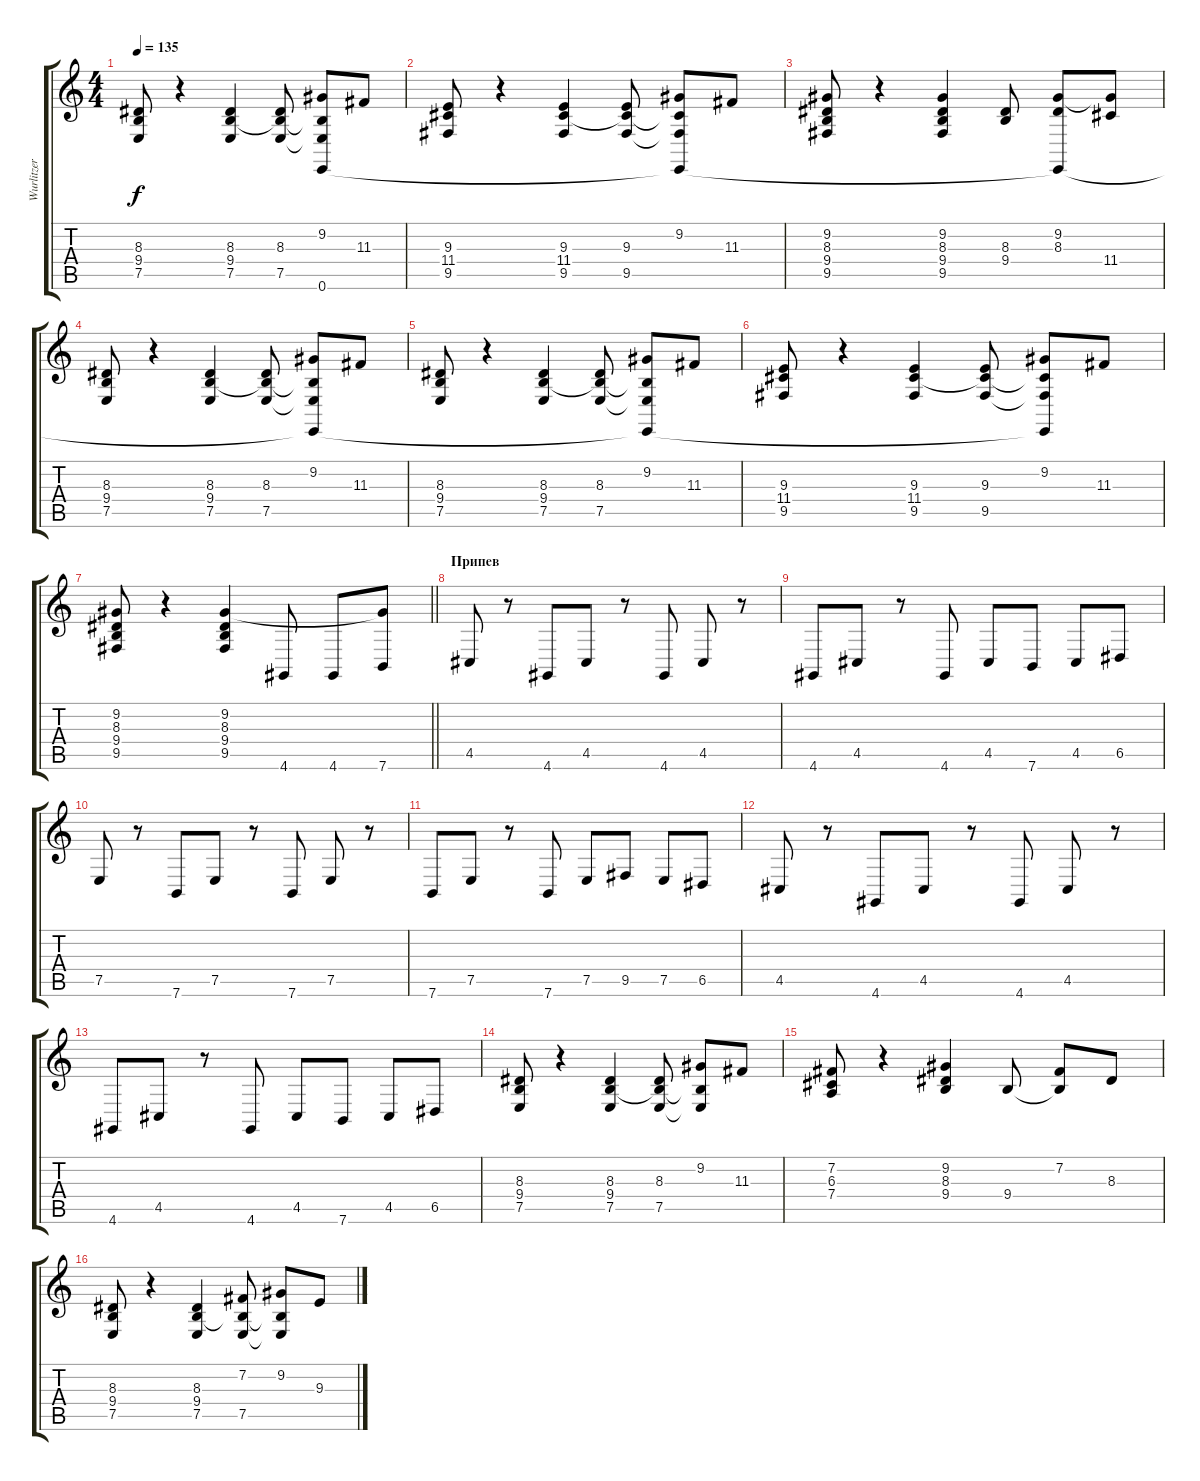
\track ("Wurlitzer" "Wurlitzer") {instrument electricpiano2}
\staff {score tabs}
\tuning (E4 B3 G3 D3 A2 E2) {hide}
\ts (4 4)
\tempo 135
\clef g2
\ks c
(8.3 9.4 7.5).8{dy f} r.4 (8.3 9.4 7.5).4 (8.3 9.4{t} 7.5).8 (9.2 9.4{t} 7.5{t} 0.6{t}).8 11.3.8 |
(9.3 11.4 9.5).8 r.4 (9.3 11.4 9.5).4 (9.3 11.4{t} 9.5).8 (9.2 11.4{t} 9.5{t} 0.6{t}).8 11.3.8 |
(9.2 8.3 9.4 9.5).8 r.4 (9.2 8.3 9.4 9.5).4 (8.3 9.4).8 (9.2 8.3 0.6{t}).8 (9.2{t} 11.4).8 |
(8.3 9.4 7.5).8 r.4 (8.3 9.4 7.5).4 (8.3 9.4{t} 7.5).8 (9.2 9.4{t} 7.5{t} 0.6{t}).8 11.3.8 |
(8.3 9.4 7.5).8 r.4 (8.3 9.4 7.5).4 (8.3 9.4{t} 7.5).8 (9.2 9.4{t} 7.5{t} 0.6{t}).8 11.3.8 |
(9.3 11.4 9.5).8 r.4 (9.3 11.4 9.5).4 (9.3 11.4{t} 9.5).8 (9.2 11.4{t} 9.5{t} 0.6{t}).8 11.3.8 |
\barLineRight lightlight
(9.2 8.3 9.4 9.5).8 r.4 (9.2 8.3 9.4 9.5).4 4.6.8 4.6.8 (9.2{t} 7.6).8 |
\section ("" "Припев")
4.5.8 r.8 4.6.8 4.5.8 r.8 4.6.8 4.5.8 r.8 |
4.6.8 4.5.8 r.8 4.6.8 4.5.8 7.6.8 4.5.8 6.5.8 |
7.5.8 r.8 7.6.8 7.5.8 r.8 7.6.8 7.5.8 r.8 |
7.6.8 7.5.8 r.8 7.6.8 7.5.8 9.5.8 7.5.8 6.5.8 |
4.5.8 r.8 4.6.8 4.5.8 r.8 4.6.8 4.5.8 r.8 |
4.6.8 4.5.8 r.8 4.6.8 4.5.8 7.6.8 4.5.8 6.5.8 |
(8.3 9.4 7.5).8 r.4 (8.3 9.4 7.5).4 (8.3 9.4{t} 7.5).8 (9.2 9.4{t} 7.5{t}).8 11.3.8 |
(7.2 6.3 7.4).8 r.4 (9.2 8.3 9.4).4 9.4.8 (7.2 9.4{t}).8 8.3.8 |
(8.3 9.4 7.5).8 r.4 (8.3 9.4 7.5).4 (7.2 9.4{t} 7.5).8 (9.2 9.4{t} 7.5{t}).8 9.3.8
